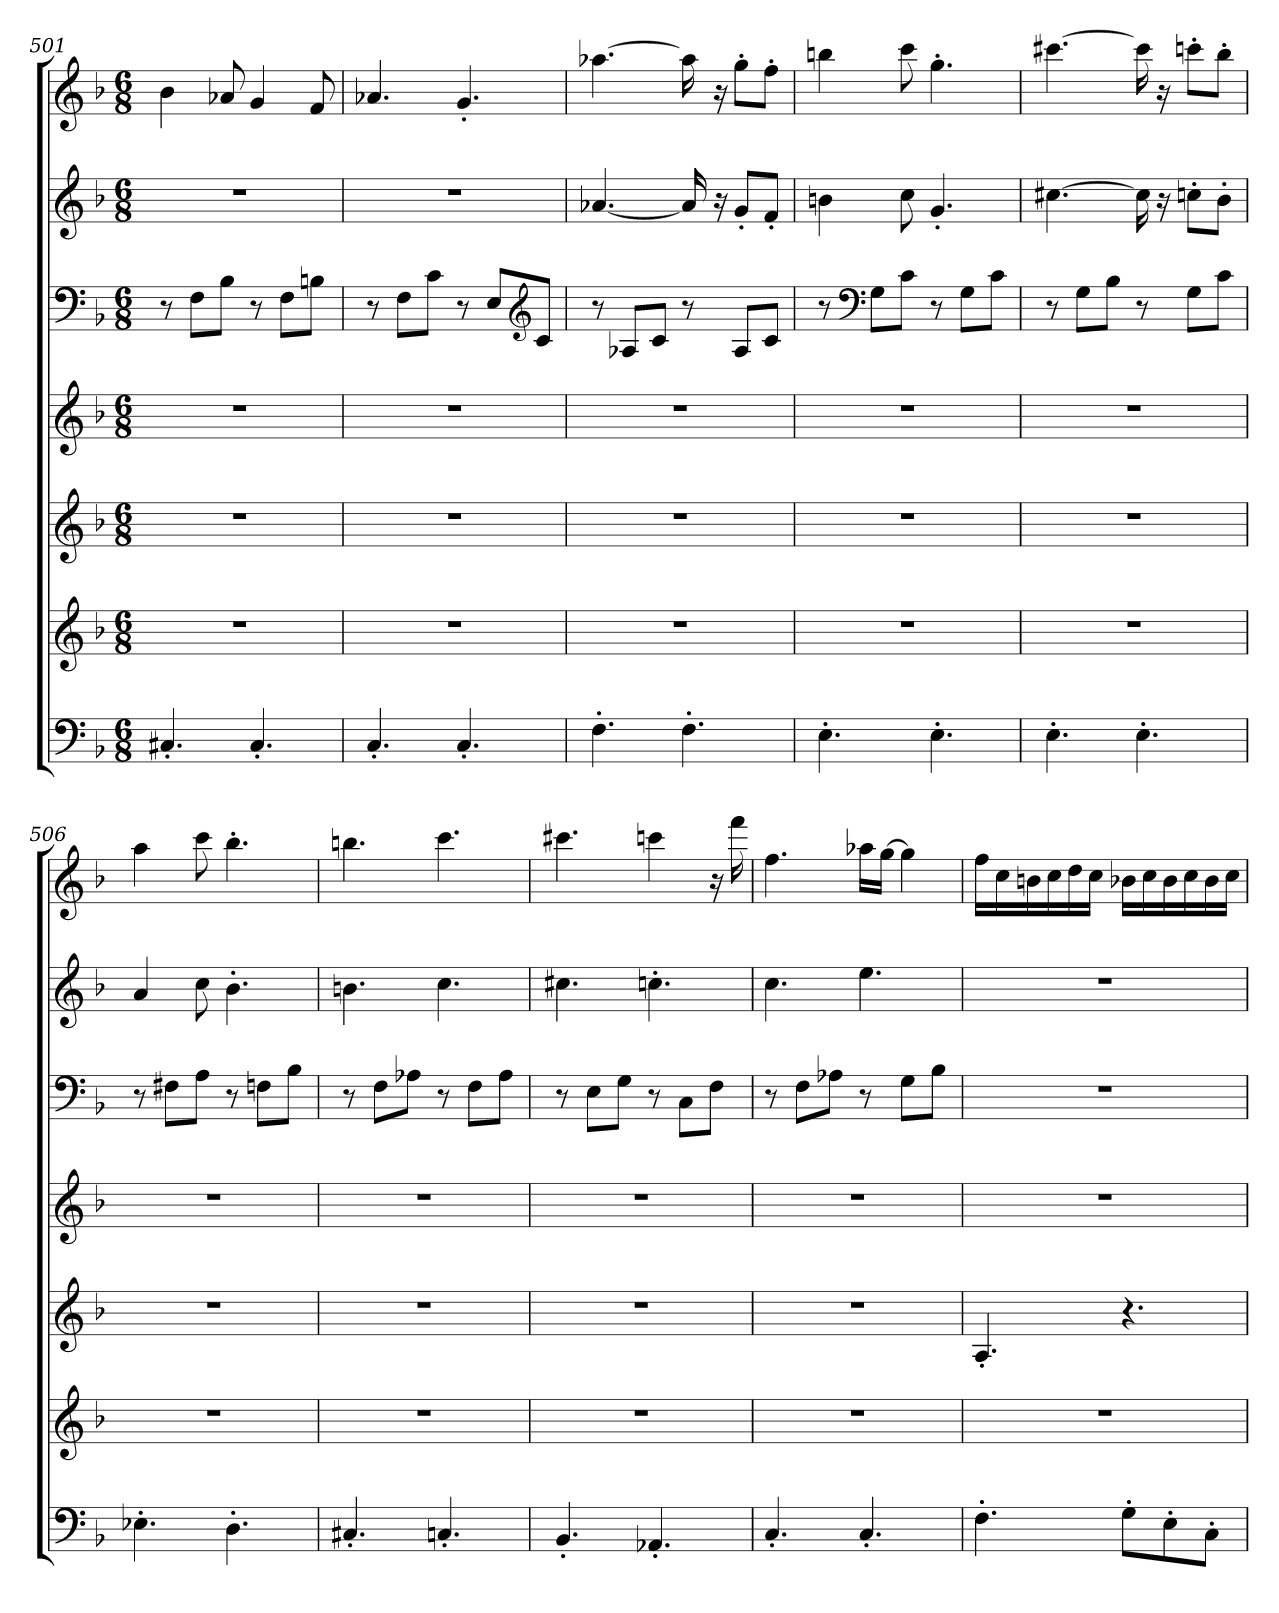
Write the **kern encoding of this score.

**kern	**kern	**kern	**kern	**kern	**kern	**kern
*part5	*part4	*part4	*part3	*part3	*part2	*part1
*staff7	*staff6	*staff5	*staff4	*staff3	*staff2	*staff1
*clefF4	*clefG2	*clefG2	*clefG2	*clefF4	*clefG2	*clefG2
*k[b-]	*k[b-]	*k[b-]	*k[b-]	*k[b-]	*k[b-]	*k[b-]
*M6/8	*M6/8	*M6/8	*M6/8	*M6/8	*M6/8	*M6/8
*MM158	*MM158	*MM158	*MM158	*MM158	*MM158	*MM158
=501	=501	=501	=501	=501	=501	=501
4.C#X'/	2.r	2.r	2.r	8r	2.r	4b-\
.	.	.	.	8F\L	.	.
.	.	.	.	8B-\J	.	8a-X/
4.C#'/	.	.	.	8r	.	4g/
.	.	.	.	8F\L	.	.
.	.	.	.	8Bn\J	.	8f/
!!LO:PB:g=z
=502	=502	=502	=502	=502	=502	=502
4.C'/	2.r	2.r	2.r	8r	2.r	4.a-X/
.	.	.	.	8F\L	.	.
.	.	.	.	8c\J	.	.
4.C'/	.	.	.	8r	.	4.g'/
.	.	.	.	8E/L	.	.
*	*	*	*	*clefG2	*	*
.	.	.	.	8c/J	.	.
=503	=503	=503	=503	=503	=503	=503
*	*	*	*	*	*	*MM158
4.F'\	2.r	2.r	2.r	8r	[4.a-X/	[4.aa-X\
.	.	.	.	8A-X/L	.	.
.	.	.	.	8c/J	.	.
4.F'\	.	.	.	8r	16a-/]	16aa-\]
.	.	.	.	.	16r	16r
.	.	.	.	8A-/L	8g'/L	8gg'\L
.	.	.	.	8c/J	8f'/J	8ff'\J
=504	=504	=504	=504	=504	=504	=504
4.E'\	2.r	2.r	2.r	8r	4bn\	4bbn\
*	*	*	*	*clefF4	*	*
.	.	.	.	8G\L	.	.
.	.	.	.	8c\J	8cc\	8ccc\
4.E'\	.	.	.	8r	4.g'/	4.gg'\
.	.	.	.	8G\L	.	.
.	.	.	.	8c\J	.	.
=505	=505	=505	=505	=505	=505	=505
*	*	*	*	*	*	*MM158
4.E'\	2.r	2.r	2.r	8r	[4.cc#X\	[4.ccc#X\
.	.	.	.	8G\L	.	.
.	.	.	.	8B-\J	.	.
4.E'\	.	.	.	8r	16cc#\]	16ccc#\]
.	.	.	.	.	16r	16r
.	.	.	.	8G\L	8ccn'\L	8cccn'\L
.	.	.	.	8c\J	8b-'\J	8bb-'\J
!!LO:PB:g=z
=506	=506	=506	=506	=506	=506	=506
4.E-X'\	2.r	2.r	2.r	8r	4a/	4aa\
.	.	.	.	8F#X\L	.	.
.	.	.	.	8A\J	8cc\	8ccc\
4.D'\	.	.	.	8r	4.b-'\	4.bb-'\
.	.	.	.	8Fn\L	.	.
.	.	.	.	8B-\J	.	.
=507	=507	=507	=507	=507	=507	=507
*	*	*	*	*	*	*MM158
4.C#X'/	2.r	2.r	2.r	8r	4.bn\	4.bbn\
.	.	.	.	8F\L	.	.
.	.	.	.	8A-X\J	.	.
4.Cn'/	.	.	.	8r	4.cc\	4.ccc\
.	.	.	.	8F\L	.	.
.	.	.	.	8A-\J	.	.
=508	=508	=508	=508	=508	=508	=508
4.BB-'/	2.r	2.r	2.r	8r	4.cc#X\	4.ccc#X\
.	.	.	.	8E\L	.	.
.	.	.	.	8G\J	.	.
4.AA-X'/	.	.	.	8r	4.ccn'\	4cccn\
.	.	.	.	8C\L	.	.
.	.	.	.	8F\J	.	16r
.	.	.	.	.	.	16fff\
=509	=509	=509	=509	=509	=509	=509
*	*	*	*	*	*	*MM156
4.C'/	2.r	2.r	2.r	8r	4.cc\	4.ff\
.	.	.	.	8F\L	.	.
.	.	.	.	8A-X\J	.	.
4.C'/	.	.	.	8r	4.ee\	16aa-X\LL
.	.	.	.	.	.	[16gg\JJ
.	.	.	.	8G\L	.	4gg\]
.	.	.	.	8B-\J	.	.
!!LO:PB:g=z
=510	=510	=510	=510	=510	=510	=510
*	*	*	*	*	*	*MM159
4.F'\	2.r	4.A'/	2.r	2.r	2.r	16ff\LL
.	.	.	.	.	.	16cc\
.	.	.	.	.	.	16bn\
.	.	.	.	.	.	16cc\
.	.	.	.	.	.	16dd\
.	.	.	.	.	.	16cc\JJ
8G'\L	.	4.r	.	.	.	16b-X\LL
.	.	.	.	.	.	16cc\
8E'\	.	.	.	.	.	16b-\
.	.	.	.	.	.	16cc\
8C'\J	.	.	.	.	.	16b-\
.	.	.	.	.	.	16cc\JJ
=	=	=	=	=	=	=
*-	*-	*-	*-	*-	*-	*-
